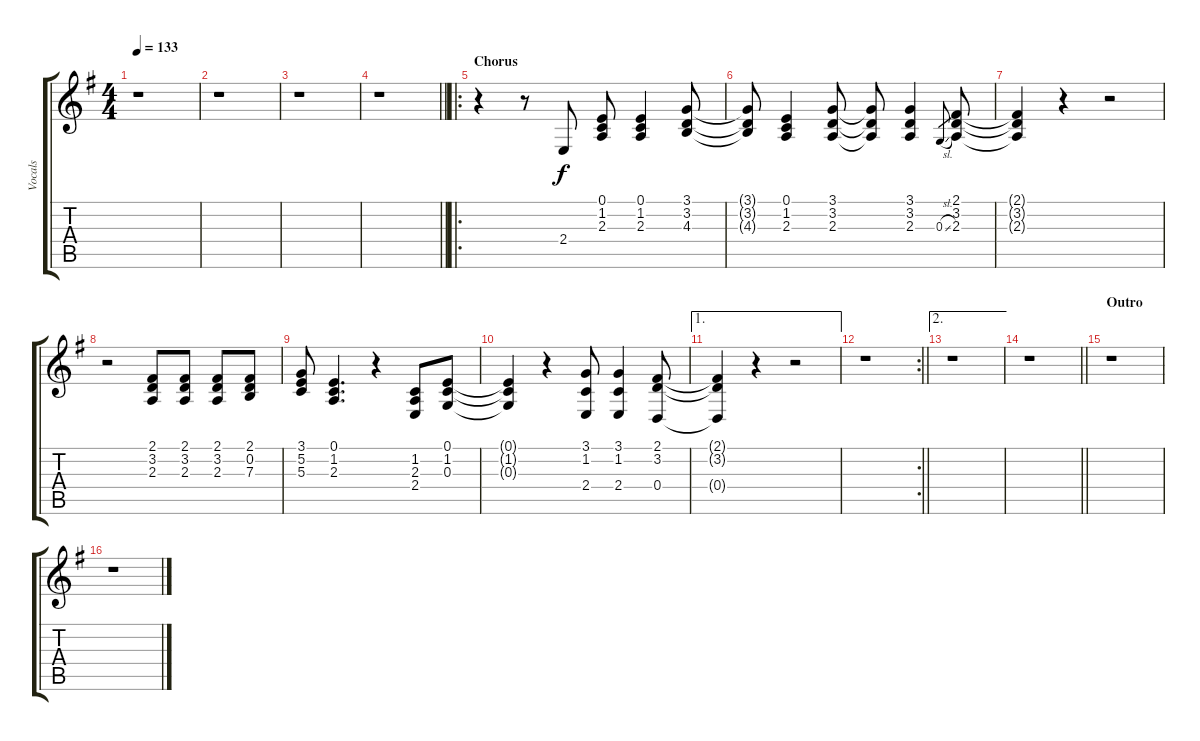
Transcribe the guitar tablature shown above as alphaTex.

\track ("Vocals" "Vocals") {instrument lead1square}
\staff {score tabs}
\tuning (E4 B3 G3 D3 A2 E2) {hide}
\ts (4 4)
\tempo 133
\clef g2
\ks g
r.1{dy f} |
r.1 |
r.1 |
\barLineRight lightlight
r.1 |
\ro
\section ("" "Chorus")
r.4 r.8 2.4.8 (0.1 1.2 2.3).8 (0.1 1.2 2.3).4 (3.1 3.2 4.3).8 |
(3.1{t} 3.2{t} 4.3{t}).8 (0.1 1.2 2.3).4 (3.1 3.2 2.3).8 (3.1{t} 3.2{t} 2.3{t}).8 (3.1 3.2 2.3).4 0.3{sl}.8{gr} (2.1 3.2 2.3).8 |
(2.1{t} 3.2{t} 2.3{t}).4 r.4 r.2 |
r.2 (2.1 3.2 2.3).8 (2.1 3.2 2.3).8 (2.1 3.2 2.3).8 (2.1 0.2 7.3).8 |
(3.1 5.2 5.3).8 (0.1 1.2 2.3).4{d} r.4 (1.2 2.3 2.4).8 (0.1 1.2 0.3).8 |
(0.1{t} 1.2{t} 0.3{t}).4 r.4 (3.1 1.2 2.4).8 (3.1 1.2 2.4).4 (2.1 3.2 0.4).8 |
\ae 1
(2.1{t} 3.2{t} 0.4{t}).4 r.4 r.2 |
\rc 2
\barLineRight lightlight
r.1 |
\ae 2
r.1 |
\barLineRight lightlight
r.1 |
\section ("" "Outro")
r.1 |
r.1
